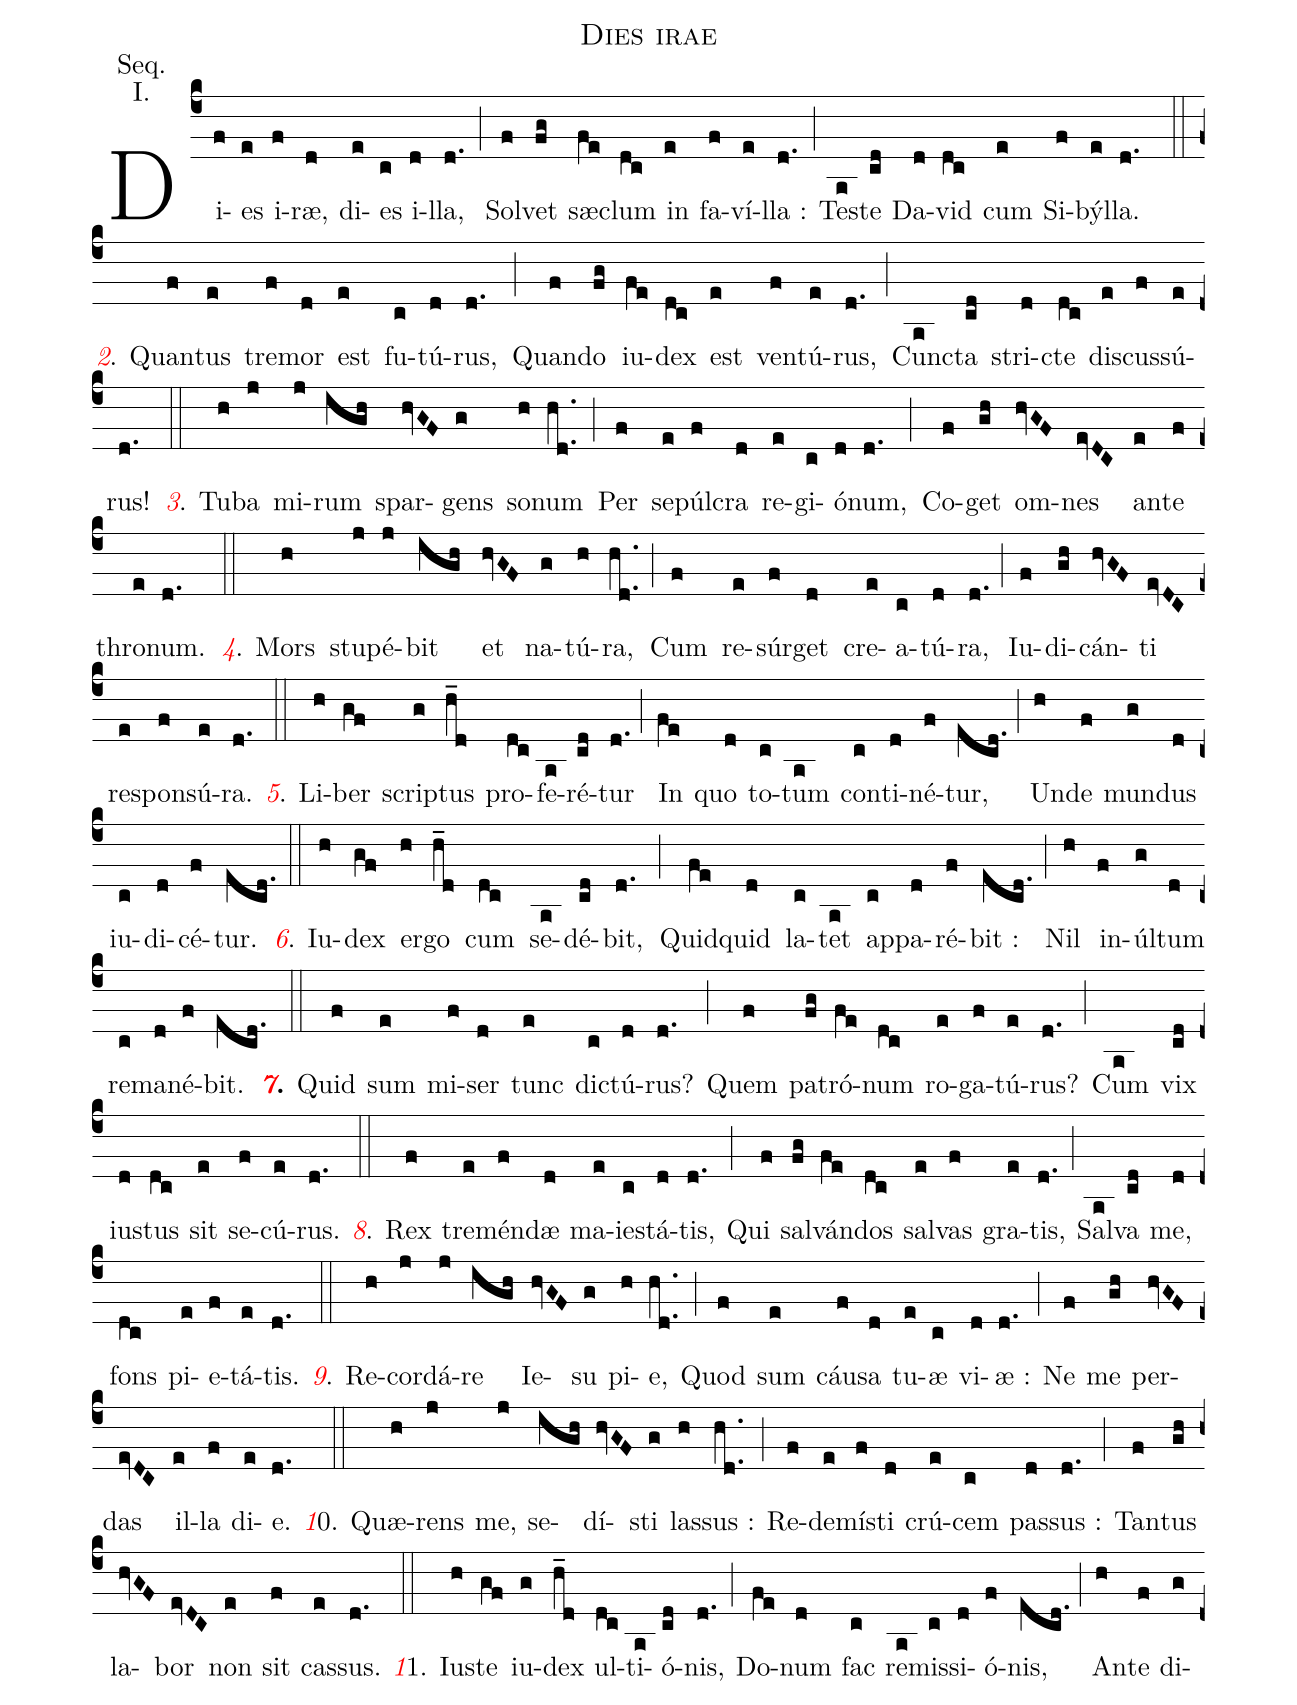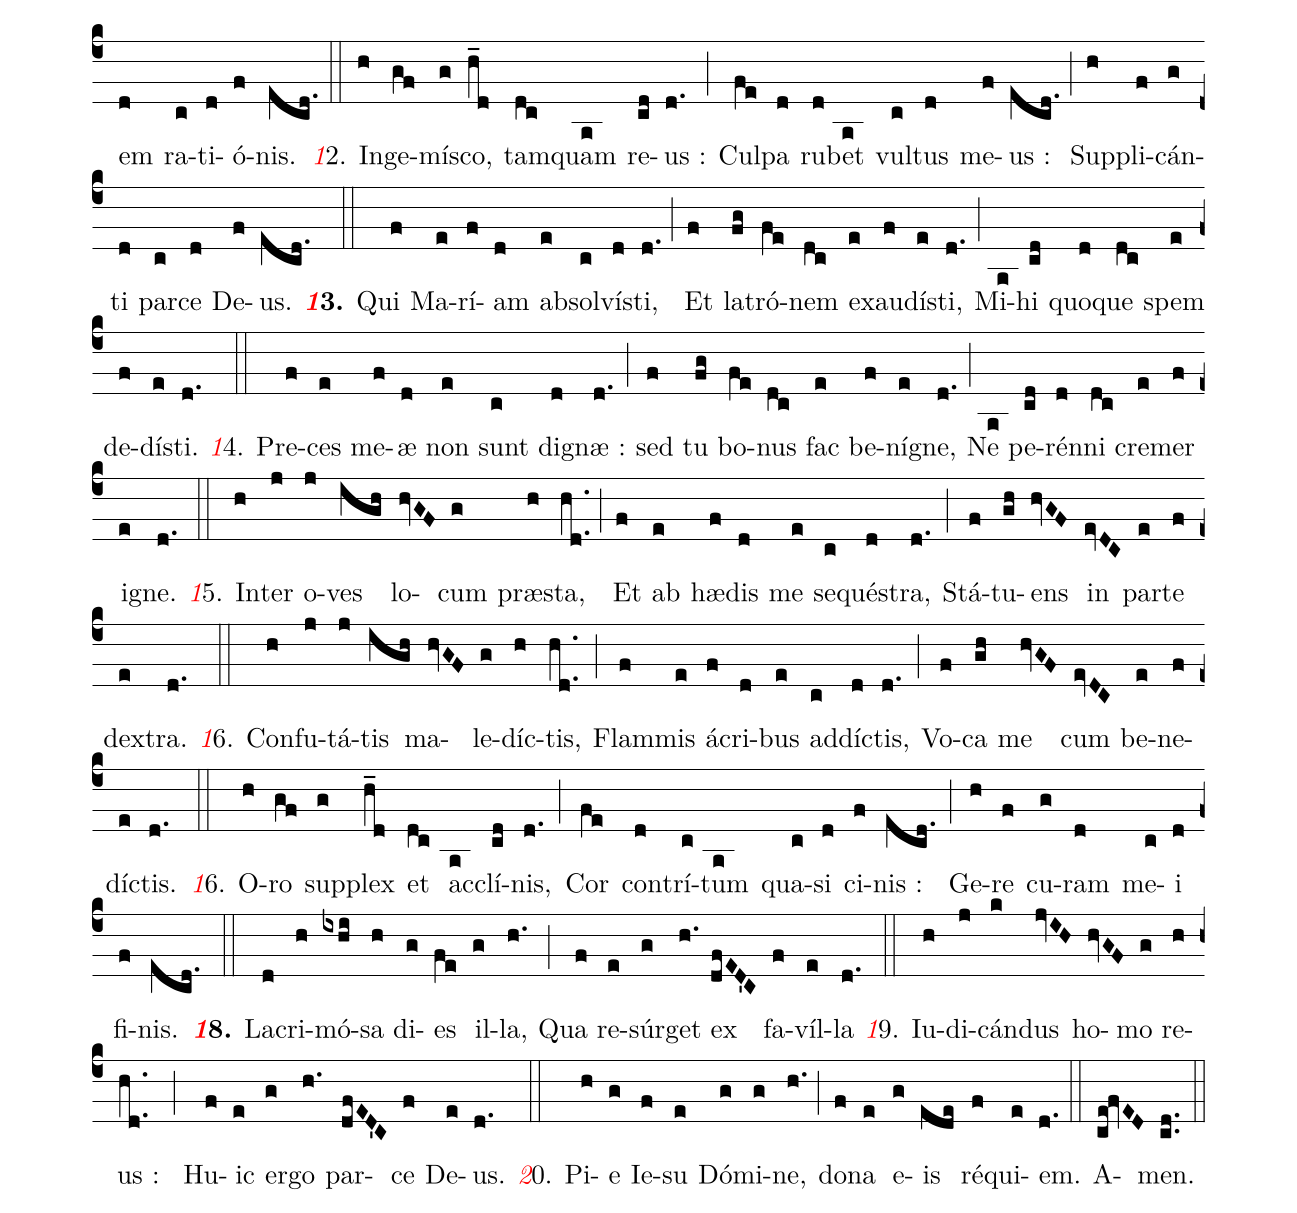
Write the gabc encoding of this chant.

name:Dies irae;
annotation: Seq.;
annotation: I.;
%%
(c4) Di(f)es(e) i(f)ræ,(d) di(e)es (c)i(d)lla, (d.) (;) Sol(f)vet(fg) sæ(fe)clum(dc) in(e) fa(f)ví(e)lla :(d.) (;) Tes(a)te(cd) Da(d)vid(dc) cum(e) Si(f)bý(e)lla.(d.)

(::)
<v>{\rubrum 2.}</v>

Quan(f)tus(e) tre(f)mor(d) est(e) fu(c)tú(d)rus,(d.) (;) Quan(f)do(fg) iu(fe)dex(dc) est(e) ven(f)tú(e)rus,(d.) (;) Cun(a)cta(cd) stri(d)cte(dc) dis(e)cus(f)sú(e)rus!(d.)

(::)
<v>{\rubrum 3.}</v>

Tu(h)ba(j) mi(j)rum(igh) spar(hvGF)gens(g) so(h)num(hd..) (;) Per(f) se(e)púl(f)cra(d) re(e)gi(c)ó(d)num,(d.) (;) Co(f)get(gh) om(hvGF)nes(evDC) an(e)te(f) thro(e)num.(d.)

(::)
<v>{\rubrum 4.}</v>

Mors(h) stu(j)pé(j)bit(igh) et(hvGF) na(g)tú(h)ra,(hd..) (;) Cum(f) re(e)súr(f)get(d) cre(e)a(c)tú(d)ra,(d.) (;) Iu(f)di(gh)cán(hvGF)ti(evDC) res(e)pon(f)sú(e)ra.(d.)

(::)
<v>{\rubrum 5.}</v>

Li(h)ber(gf) scri(g)ptus(h_d) pro(dc)fe(a)ré(cd)tur(d.) (;) In(fe) quo(d) to(c)tum(a) con(c)ti(d)né(f)tur,(ecd.) (;) Un(h)de(f) mun(g)dus(d) iu(c)di(d)cé(f)tur.(ecd.)

(::)
<v>{\rubrum 6.}</v>

Iu(h)dex(gf) er(h)go(h_d) cum(dc) se(a)dé(cd)bit,(d.) (;) Quid(fe)quid(d) la(c)tet(a) app(c)a(d)ré(f)bit :(ecd.) (;) Nil(h) in(f)úl(g)tum(d) re(c)ma(d)né(f)bit.(ecd.)

(::)
<v>\textbf{\rubrum 7.}</v>

Quid(f) sum(e) mi(f)ser(d) tunc(e) dic(c)tú(d)rus?(d.) (;) Quem(f) pa(fg)tró(fe)num(dc) ro(e)ga(f)tú(e)rus?(d.) (;) Cum(a) vix(cd) ius(d)tus(dc) sit(e) se(f)cú(e)rus.(d.)

(::)
<v>{\rubrum 8.}</v>

Rex(f) tre(e)mén(f)dæ(d) ma(e)ies(c)tá(d)tis,(d.) (;) Qui(f) sal(fg)ván(fe)dos(dc) sal(e)vas(f) gra(e)tis,(d.) (;) Sal(a)va(cd) me,(d) fons(dc) pi(e)e(f)tá(e)tis.(d.)

(::)
<v>{\rubrum 9.}</v>

Re(h)cor(j)dá(j)re(igh) Ie(hvGF)su(g) pi(h)e,(hd..) (;) Quod(f) sum(e) cáu(f)sa(d) tu(e)æ(c) vi(d)æ :(d.) (;) Ne(f) me(gh) per(hvGF)das(evDC) il(e)la(f) di(e)e.(d.)

(::)
<v>{\rubrum 10.}</v>

Quæ(h)rens(j) me,(j) se(igh)dí(hvGF)sti(g) las(h)sus :(hd..) (;) Re(f)de(e)mís(f)ti(d) crú(e)cem(c) pas(d)sus :(d.) (;) Tan(f)tus(gh) la(hvGF)bor(evDC) non(e) sit(f) cas(e)sus.(d.)

(::)
<v>{\rubrum 11.}</v>

Ius(h)te(gf) iu(g)dex(h_d) ul(dc)ti(a)ó(cd)nis,(d.) (;) Do(fe)num(d) fac(c) re(a)mis(c)si(d)ó(f)nis,(ecd.) (;) An(h)te(f) di(g)em(d) ra(c)ti(d)ó(f)nis.(ecd.)

(::)
<v>{\rubrum 12.}</v>

In(h)ge(gf)mí(g)sco,(h_d) tam(dc)quam(a) re(cd)us :(d.) (;) Cul(fe)pa(d) ru(d)bet(a) vul(c)tus(d) me(f)us :(ecd.) (;) Sup(h)pli(f)cán(g)ti(d) par(c)ce(d) De(f)us.(ecd.)

(::)
<v>\textbf{\rubrum 13.}</v>

Qui(f) Ma(e)rí(f)am(d) ab(e)sol(c)ví(d)sti,(d.) (;) Et(f) la(fg)tró(fe)nem(dc) e(e)xau(f)dí(e)sti,(d.) (;) Mi(a)hi(cd) quo(d)que(dc) spem(e) de(f)dí(e)sti.(d.)

(::)
<v>{\rubrum 14.}</v>

Pre(f)ces(e) me(f)æ(d) non(e) sunt(c) di(d)gnæ :(d.) (;) sed(f) tu(fg) bo(fe)nus(dc) fac(e) be(f)ní(e)gne,(d.) (;) Ne(a) pe(cd)ré(d)nni(dc) cre(e)mer(f) i(e)gne.(d.)

(::)
<v>{\rubrum 15.}</v>

In(h)ter(j) o(j)ves(igh) lo(hvGF)cum(g) præ(h)sta,(hd..) (;) Et(f) ab(e) hæ(f)dis(d) me(e) se(c)qués(d)tra,(d.) (;) Stá(f)tu(gh)ens(hvGF) in(evDC) par(e)te(f) dex(e)tra.(d.)

(::)
<v>{\rubrum 16.}</v>

Con(h)fu(j)tá(j)tis(igh) ma(hvGF)le(g)díc(h)tis,(hd..) (;) Flam(f)mis(e) á(f)cri(d)bus(e) ad(c)díc(d)tis,(d.) (;) Vo(f)ca(gh) me(hvGF) cum(evDC) be(e)ne(f)díc(e)tis.(d.)

(::)
<v>{\rubrum 16.}</v>

O(h)ro(gf) sup(g)plex(h_d) et(dc) ac(a)clí(cd)nis,(d.) (;) Cor(fe) con(d)trí(c)tum(a) qua(c)si(d) ci(f)nis : (ecd.) (;) Ge(h)re(f) cu(g)ram(d) me(c)i(d) fi(f)nis.(ecd.)

(::)
<v>\textbf{\rubrum 18.}</v>

La(d)cri(h)mó(ixhi)sa(h) di(g)es(fe) il(g)la,(h.) (;) Qua(f) re(e)súr(g)get(h.) ex(dfED'C) fa(f)víl(e)la(d.)

(::)
<v>{\rubrum 19.}</v>

Iu(h)di(j)cán(k)dus(jvIH) ho(hvGF)mo(g) re(h)us : (hd..) (;) Hu(f)ic(e) er(g)go(h.) par(dfED'C)ce(f) De(e)us.(d.)

(::)
<v>{\rubrum 20.}</v>

Pi(h)e(g) Ie(f)su(e) Dó(g)mi(g)ne,(h.) (;) do(f)na(e) e(g)is(ede) ré(f)qui(e)em.(d.)

(::)

A(ce!fvED)men.(cd..) (::)
